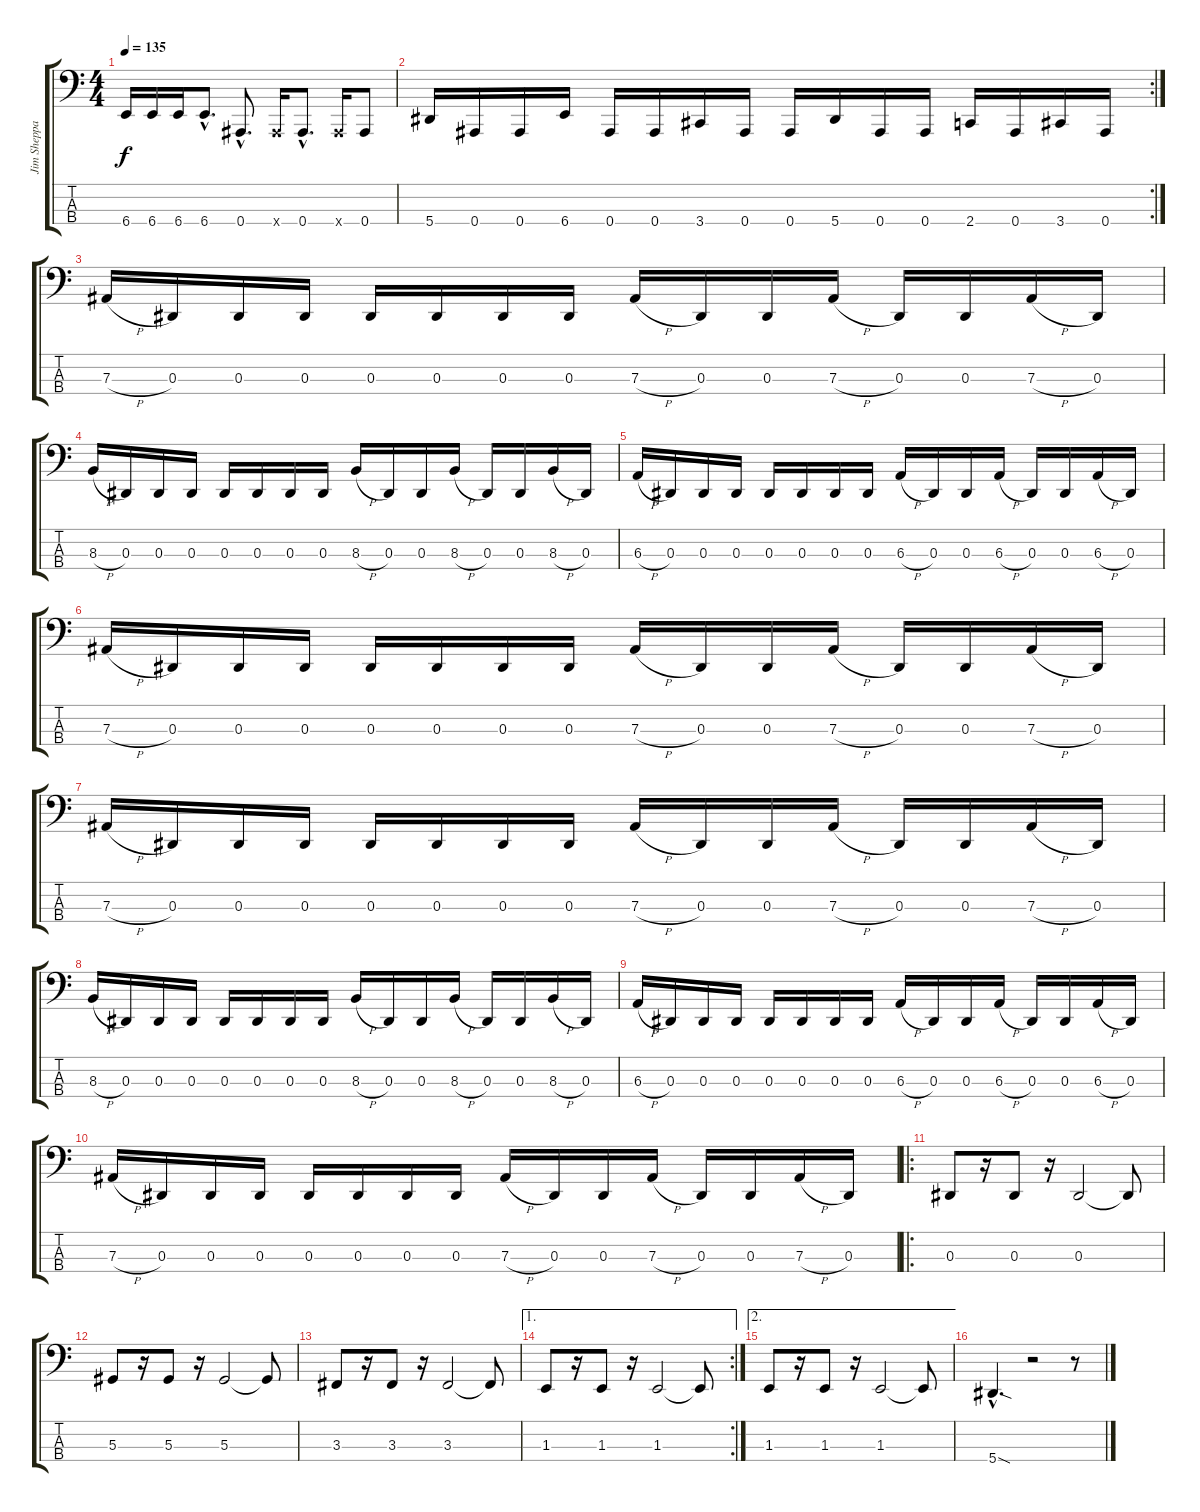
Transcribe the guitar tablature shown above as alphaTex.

\track ("Jim Sheppard" "Jim Sheppa") {instrument electricbasspick}
\staff {score tabs}
\tuning (Db2 Ab1 Eb1 Bb0) {hide}
\ts (4 4)
\tempo 135
\clef f4
\ks c
6.4.16{dy f} 6.4.16 6.4.16 6.4{hac}.8{d} 0.4{hac}.8{d} 0.4{x}.16 0.4{hac}.8{d} 0.4{x}.16 0.4.8 |
\rc 2
5.4.16 0.4.16 0.4.16 6.4.16 0.4.16 0.4.16 3.4.16 0.4.16 0.4.16 5.4.16 0.4.16 0.4.16 2.4.16 0.4.16 3.4.16 0.4.16 |
7.3{h}.16 0.3.16 0.3.16 0.3.16 0.3.16 0.3.16 0.3.16 0.3.16 7.3{h}.16 0.3.16 0.3.16 7.3{h}.16 0.3.16 0.3.16 7.3{h}.16 0.3.16 |
8.3{h}.16 0.3.16 0.3.16 0.3.16 0.3.16 0.3.16 0.3.16 0.3.16 8.3{h}.16 0.3.16 0.3.16 8.3{h}.16 0.3.16 0.3.16 8.3{h}.16 0.3.16 |
6.3{h}.16 0.3.16 0.3.16 0.3.16 0.3.16 0.3.16 0.3.16 0.3.16 6.3{h}.16 0.3.16 0.3.16 6.3{h}.16 0.3.16 0.3.16 6.3{h}.16 0.3.16 |
7.3{h}.16 0.3.16 0.3.16 0.3.16 0.3.16 0.3.16 0.3.16 0.3.16 7.3{h}.16 0.3.16 0.3.16 7.3{h}.16 0.3.16 0.3.16 7.3{h}.16 0.3.16 |
7.3{h}.16 0.3.16 0.3.16 0.3.16 0.3.16 0.3.16 0.3.16 0.3.16 7.3{h}.16 0.3.16 0.3.16 7.3{h}.16 0.3.16 0.3.16 7.3{h}.16 0.3.16 |
8.3{h}.16 0.3.16 0.3.16 0.3.16 0.3.16 0.3.16 0.3.16 0.3.16 8.3{h}.16 0.3.16 0.3.16 8.3{h}.16 0.3.16 0.3.16 8.3{h}.16 0.3.16 |
6.3{h}.16 0.3.16 0.3.16 0.3.16 0.3.16 0.3.16 0.3.16 0.3.16 6.3{h}.16 0.3.16 0.3.16 6.3{h}.16 0.3.16 0.3.16 6.3{h}.16 0.3.16 |
7.3{h}.16 0.3.16 0.3.16 0.3.16 0.3.16 0.3.16 0.3.16 0.3.16 7.3{h}.16 0.3.16 0.3.16 7.3{h}.16 0.3.16 0.3.16 7.3{h}.16 0.3.16 |
\ro
0.3.8 r.16 0.3.8 r.16 0.3.2 0.3{t}.8 |
5.3.8 r.16 5.3.8 r.16 5.3.2 5.3{t}.8 |
3.3.8 r.16 3.3.8 r.16 3.3.2 3.3{t}.8 |
\ae 1
\rc 2
1.3.8 r.16 1.3.8 r.16 1.3.2 1.3{t}.8 |
\ae 2
1.3.8 r.16 1.3.8 r.16 1.3.2 1.3{t}.8 |
5.4{sod hac}.4{d} r.2 r.8
